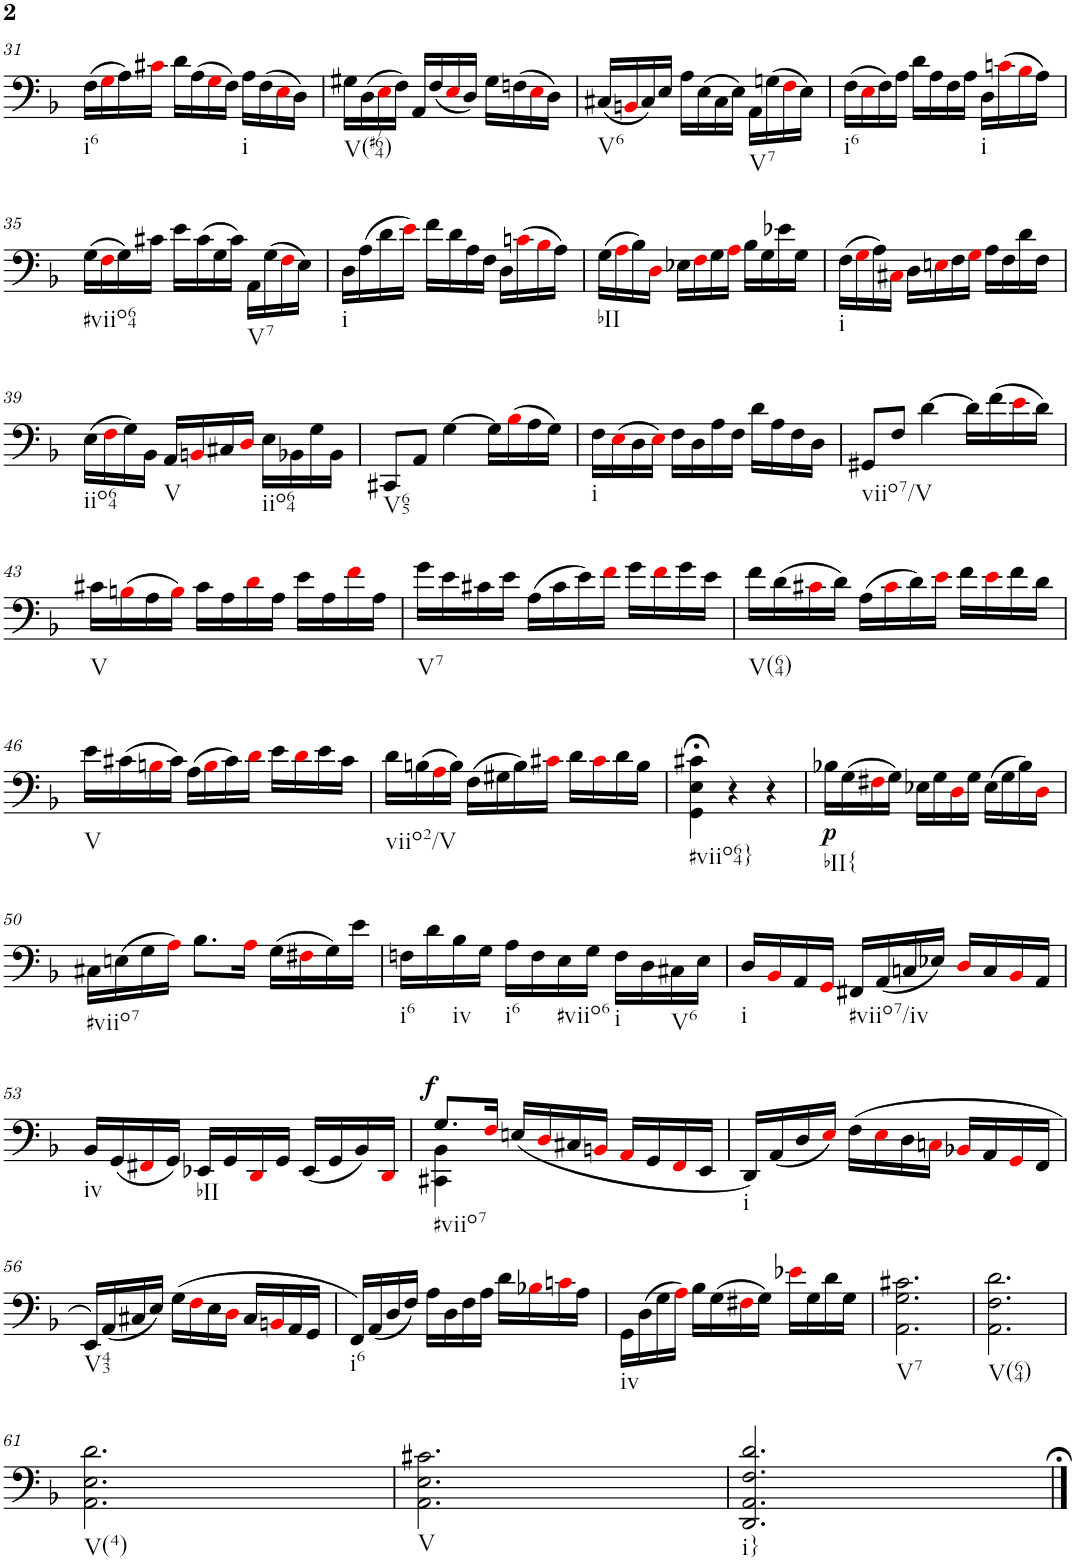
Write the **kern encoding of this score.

**kern	**dynam
*part1	*part1
*staff1	*staff1
*I"Piano	*
*I'Pno.	*
!!LO:PB:g=z
*clefF4	*
*k[b-]	*
*M3/4	*
=31	=31
!LO:TX:b:t=i6	!
(16F\LL	.
16Gi\	.
16A\)	.
16c#Xi\JJ	.
16d\LL	.
(16A\	.
16Gi\	.
16F\JJ)	.
!LO:TX:b:t=i	!
16A\LL	.
(16F\	.
16Ei\	.
16D\JJ)	.
=32	=32
!LO:TX:b:t=V(#764)	!
16G#X\LL	.
(16D\	.
16Ei\	.
16F\JJ)	.
16AA/LL	.
(16F/	.
16Ei/	.
16D/JJ)	.
16G#\LL	.
(16Fn\	.
16Ei\	.
16D\JJ)	.
=33	=33
!LO:TX:b:t=V6	!
(16C#X/LL	.
16BBni/	.
16C#/)	.
16E/JJ	.
16A\LL	.
(16E\	.
16C#\	.
16E\JJ)	.
!LO:TX:b:t=V7	!
16AA\LL	.
(16Gn\	.
16Fi\	.
16E\JJ)	.
=34	=34
!LO:TX:b:t=i6	!
(16F\LL	.
16Ei\	.
16F\)	.
16A\JJ	.
16d\LL	.
16A\	.
16F\	.
16A\JJ	.
!LO:TX:b:t=i	!
16D\LL	.
(16cni\	.
16B-i\	.
16A\JJ)	.
!!LO:LB:g=z
=35	=35
!LO:TX:b:t=#viio64	!
(16G\LL	.
16Fi\	.
16G\)	.
16c#X\JJ	.
16e\LL	.
(16c#\	.
16G\	.
16c#\JJ)	.
!LO:TX:b:t=V7	!
16AA\LL	.
(16G\	.
16Fi\	.
16E\JJ)	.
=36	=36
!LO:TX:b:t=i	!
16D\LL	.
(16A\	.
16d\	.
16ei\JJ)	.
16f\LL	.
16d\	.
16A\	.
16F\JJ	.
16D\LL	.
(16cni\	.
16B-i\	.
16A\JJ)	.
=37	=37
!LO:TX:b:t=bII	!
(16G\LL	.
16Ai\	.
16B-\)	.
16Di\JJ	.
16E-X\LL	.
16Fi\	.
16G\	.
16Ai\JJ	.
16B-\LL	.
16G\	.
16e-X\	.
16G\JJ	.
=38	=38
!LO:TX:b:t=i	!
(16F\LL	.
16Gi\	.
16A\)	.
16C#Xi\JJ	.
16D\LL	.
16Eni\	.
16F\	.
16Gi\JJ	.
16A\LL	.
16F\	.
16d\	.
16F\JJ	.
!!LO:LB:g=z
=39	=39
!LO:TX:b:t=iio64	!
(16E\LL	.
16Fi\	.
16G\)	.
16BB-\JJ	.
!LO:TX:b:t=V	!
16AA/LL	.
16BBni/	.
16C#X/	.
16Di/JJ	.
!LO:TX:b:t=iio64	!
16E\LL	.
16BB-X\	.
16G\	.
16BB-\JJ	.
=40	=40
!LO:TX:b:t=V65	!
8CC#X/L	.
8AA/J	.
[4G\	.
16G\LL]	.
(16B-i\	.
16A\	.
16G\JJ)	.
=41	=41
!LO:TX:b:t=i	!
16F\LL	.
(16Ei\	.
16D\	.
16Ei\JJ)	.
16F\LL	.
16D\	.
16A\	.
16F\JJ	.
16d\LL	.
16A\	.
16F\	.
16D\JJ	.
=42	=42
!LO:TX:b:t=viio7/V	!
8GG#X/L	.
8F/J	.
[4d\	.
16d\LL]	.
(16f\	.
16ei\	.
16d\JJ)	.
!!LO:LB:g=z
=43	=43
!LO:TX:b:t=V	!
16c#X\LL	.
(16Bni\	.
16A\	.
16Bi\JJ)	.
16c#\LL	.
16A\	.
16di\	.
16A\JJ	.
16e\LL	.
16A\	.
16fi\	.
16A\JJ	.
=44	=44
!LO:TX:b:t=V7	!
16g\LL	.
16e\	.
16c#X\	.
16e\JJ	.
(16A\LL	.
16c#\	.
16e\)	.
16fi\JJ	.
16g\LL	.
16fi\	.
16g\	.
16e\JJ	.
=45	=45
!LO:TX:b:t=V(64)	!
16f\LL	.
(16d\	.
16c#Xi\	.
16d\JJ)	.
(16A\LL	.
16c#i\	.
16d\)	.
16ei\JJ	.
16f\LL	.
16ei\	.
16f\	.
16d\JJ	.
!!LO:LB:g=z
=46	=46
!LO:TX:b:t=V	!
16e\LL	.
(16c#X\	.
16Bni\	.
16c#\JJ)	.
(16A\LL	.
16Bi\	.
16c#\)	.
16di\JJ	.
16e\LL	.
16di\	.
16e\	.
16c#\JJ	.
=47	=47
!LO:TX:b:t=viio2/V	!
16d\LL	.
(16Bn\	.
16Ai\	.
16B\JJ)	.
(16F\LL	.
16G#X\	.
16B\)	.
16c#Xi\JJ	.
16d\LL	.
16c#i\	.
16d\	.
16B\JJ	.
=48	=48
!LO:TX:b:t=#viio64}	!
4GG\;< 4E\;< 4c#X\;<	.
4r	.
4r	.
=49	=49
!LO:TX:b:t=bII{	!
!	!LO:DY:b
16B-X\LL	p
(16G\	.
16F#Xi\	.
16G\JJ)	.
16E-X\LL	.
16G\	.
16Di\	.
16G\JJ	.
(16E-\LL	.
16G\	.
16B-\)	.
16Di\JJ	.
!!LO:LB:g=z
=50	=50
!LO:TX:b:t=#viio7	!
16C#X\LL	.
(16En\	.
16G\	.
16Ai\JJ)	.
8.B-\L	.
16Ai\Jk	.
(16G\LL	.
16F#Xi\	.
16G\)	.
16e\JJ	.
=51	=51
!LO:TX:b:t=i6	!
16Fn\LL	.
16d\	.
!LO:TX:b:t=iv	!
16B-\	.
16G\JJ	.
!LO:TX:b:t=i6	!
16A\LL	.
16F\	.
!LO:TX:b:t=#viio6	!
16E\	.
16G\JJ	.
!LO:TX:b:t=i	!
16F\LL	.
16D\	.
!LO:TX:b:t=V6	!
16C#X\	.
16E\JJ	.
=52	=52
!LO:TX:b:t=i	!
16D/LL	.
16BB-i/	.
16AA/	.
16GGi/JJ	.
!LO:TX:b:t=#viio7/iv	!
16FF#X/LL	.
(16AA/	.
16Cn/	.
16E-X/JJ)	.
16Di/LL	.
16C/	.
16BB-i/	.
16AA/JJ	.
!!LO:LB:g=z
=53	=53
!LO:TX:b:t=iv	!
16BB-/LL	.
(16GG/	.
16FF#Xi/	.
16GG/JJ)	.
!LO:TX:b:t=bII	!
16EE-X/LL	.
16GG/	.
16DDi/	.
16GG/JJ	.
(16EE-/LL	.
16GG/	.
16BB-/)	.
16DDi/JJ	.
=54	=54
*^	*
!LO:TX:b:t=#viio7	!	!
!	!	!LO:DY:a
8.G/L	4CC#X\ 4BB-\	f
16Fi/Jk	.	.
(16En/LL	2ryy	.
16Di/	.	.
16C#X/	.	.
16BBni/JJ	.	.
16AAi/LL	.	.
16GG/	.	.
16FFi/	.	.
16EE/JJ	.	.
*v	*v	*
=55	=55
!LO:TX:b:t=i	!
16DD/LL)	.
(16AA/	.
16D/	.
16Ei/JJ)	.
(16F\LL	.
16Ei\	.
16D\	.
16Cni\JJ	.
16BB-Xi/LL	.
16AA/	.
16GGi/	.
16FF/JJ	.
!!LO:LB:g=z
=56	=56
!LO:TX:b:t=V43	!
16EE/LL)	.
(16AA/	.
16C#X/	.
16E/JJ)	.
(16G\LL	.
16Fi\	.
16E\	.
16Di\JJ	.
16C#/LL	.
16BBni/	.
16AA/	.
16GG/JJ	.
=57	=57
!LO:TX:b:t=i6	!
16FF/LL)	.
(16AA/	.
16D/	.
16F/JJ)	.
16A\LL	.
16D\	.
16F\	.
16A\JJ	.
16d\LL	.
16B-Xi\	.
16cni\	.
16A\JJ	.
=58	=58
!LO:TX:b:t=iv	!
16GG\LL	.
(16D\	.
16G\	.
16Ai\JJ)	.
16B-\LL	.
(16G\	.
16F#Xi\	.
16G\JJ)	.
16e-Xi\LL	.
16G\	.
16d\	.
16G\JJ	.
=59	=59
!LO:TX:b:t=V7	!
2.AA\ 2.G\ 2.c#X\	.
=60	=60
!LO:TX:b:t=V(64)	!
2.AA\ 2.F\ 2.d\	.
!!LO:LB:g=z
=61	=61
!LO:TX:b:t=V(4)	!
2.AA\ 2.E\ 2.d\	.
=62	=62
!LO:TX:b:t=V	!
2.AA\ 2.E\ 2.c#X\	.
=63	=63
!LO:TX:b:t=i}	!
2.DD/ 2.AA/ 2.F/ 2.d/	.
==	==
*-	*-
